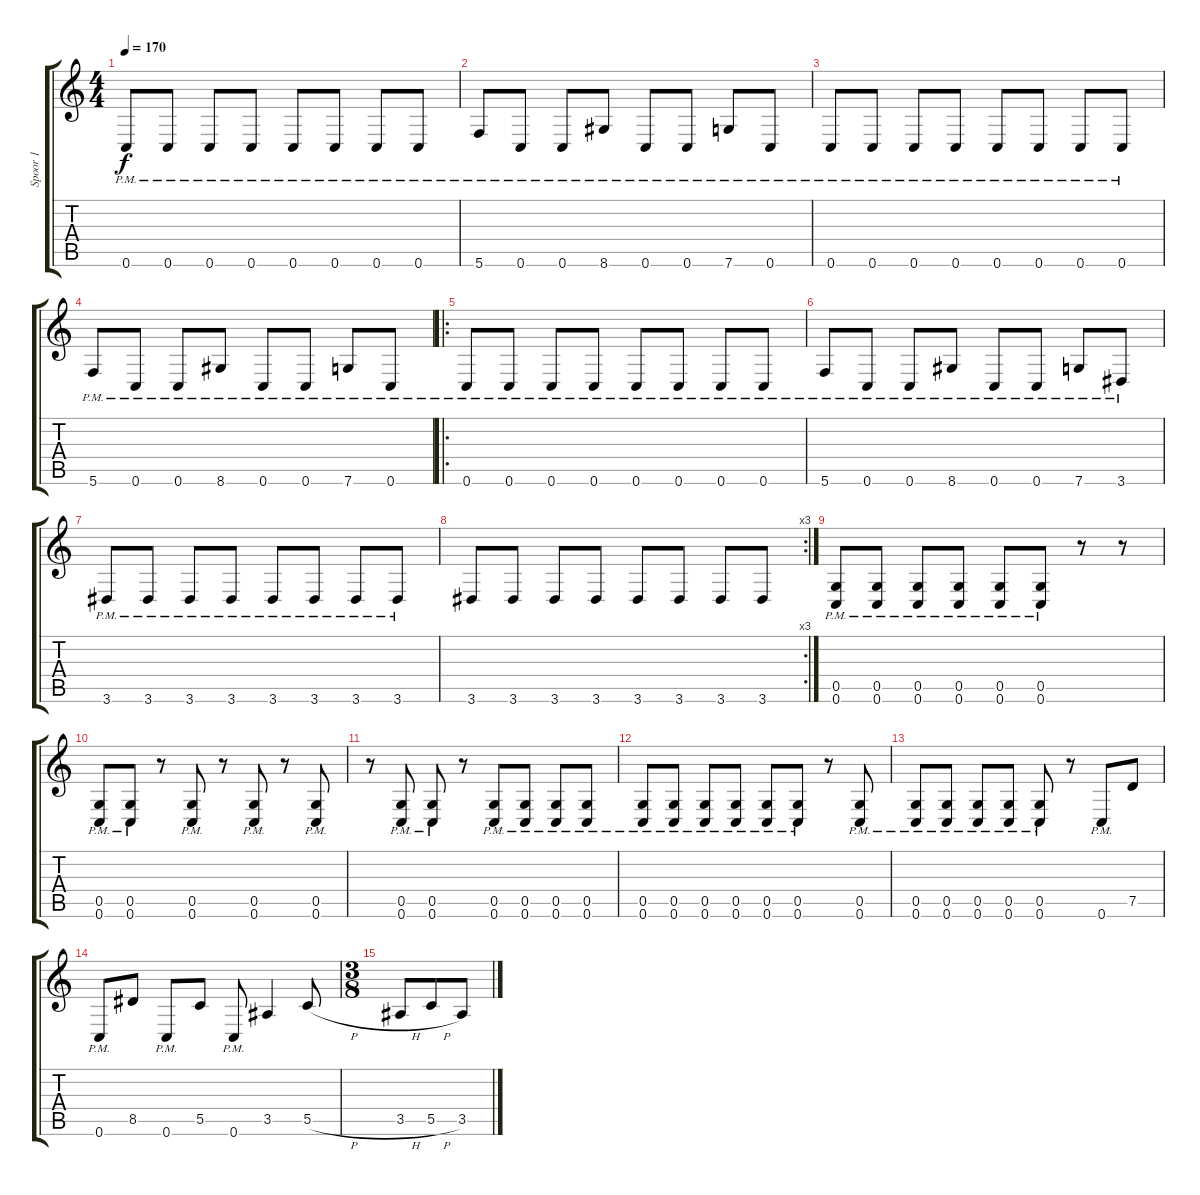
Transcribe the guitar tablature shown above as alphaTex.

\track ("Spoor 1" "Spoor 1") {instrument distortionguitar}
\staff {score tabs}
\tuning (D4 A3 F3 C3 G2 C2) {hide}
\ts (4 4)
\tempo 170
\clef g2
\ks c
0.6{pm}.8{dy f} 0.6{pm}.8 0.6{pm}.8 0.6{pm}.8 0.6{pm}.8 0.6{pm}.8 0.6{pm}.8 0.6{pm}.8 |
5.6{pm}.8 0.6{pm}.8 0.6{pm}.8 8.6{pm}.8 0.6{pm}.8 0.6{pm}.8 7.6{pm}.8 0.6{pm}.8 |
0.6{pm}.8 0.6{pm}.8 0.6{pm}.8 0.6{pm}.8 0.6{pm}.8 0.6{pm}.8 0.6{pm}.8 0.6{pm}.8 |
5.6{pm}.8 0.6{pm}.8 0.6{pm}.8 8.6{pm}.8 0.6{pm}.8 0.6{pm}.8 7.6{pm}.8 0.6{pm}.8 |
\ro
0.6{pm}.8 0.6{pm}.8 0.6{pm}.8 0.6{pm}.8 0.6{pm}.8 0.6{pm}.8 0.6{pm}.8 0.6{pm}.8 |
5.6{pm}.8 0.6{pm}.8 0.6{pm}.8 8.6{pm}.8 0.6{pm}.8 0.6{pm}.8 7.6{pm}.8 3.6{pm}.8 |
3.6{pm}.8 3.6{pm}.8 3.6{pm}.8 3.6{pm}.8 3.6{pm}.8 3.6{pm}.8 3.6{pm}.8 3.6{pm}.8 |
\rc 3
3.6.8 3.6.8 3.6.8 3.6.8 3.6.8 3.6.8 3.6.8 3.6.8 |
(0.5{pm} 0.6{pm}).8 (0.5{pm} 0.6{pm}).8 (0.5{pm} 0.6{pm}).8 (0.5{pm} 0.6{pm}).8 (0.5{pm} 0.6{pm}).8 (0.5{pm} 0.6{pm}).8 r.8 r.8 |
(0.5{pm} 0.6{pm}).8 (0.5{pm} 0.6{pm}).8 r.8 (0.5{pm} 0.6).8 r.8 (0.5{pm} 0.6).8 r.8 (0.5{pm} 0.6).8 |
r.8 (0.5{pm} 0.6).8 (0.5{pm} 0.6).8 r.8 (0.5{pm} 0.6{pm}).8 (0.5{pm} 0.6{pm}).8 (0.5{pm} 0.6{pm}).8 (0.5{pm} 0.6{pm}).8 |
(0.5{pm} 0.6{pm}).8 (0.5{pm} 0.6{pm}).8 (0.5{pm} 0.6{pm}).8 (0.5{pm} 0.6{pm}).8 (0.5{pm} 0.6{pm}).8 (0.5{pm} 0.6{pm}).8 r.8 (0.5{pm} 0.6{pm}).8 |
(0.5{pm} 0.6{pm}).8 (0.5{pm} 0.6{pm}).8 (0.5{pm} 0.6{pm}).8 (0.5{pm} 0.6{pm}).8 (0.5{pm} 0.6{pm}).8 r.8 0.6{pm}.8 7.5.8 |
0.6{pm}.8 8.5.8 0.6{pm}.8 5.5.8 0.6{pm}.8 3.5.4 5.5{h}.8 |
\ts (3 8)
3.5{h}.8 5.5{h}.8 3.5.8
